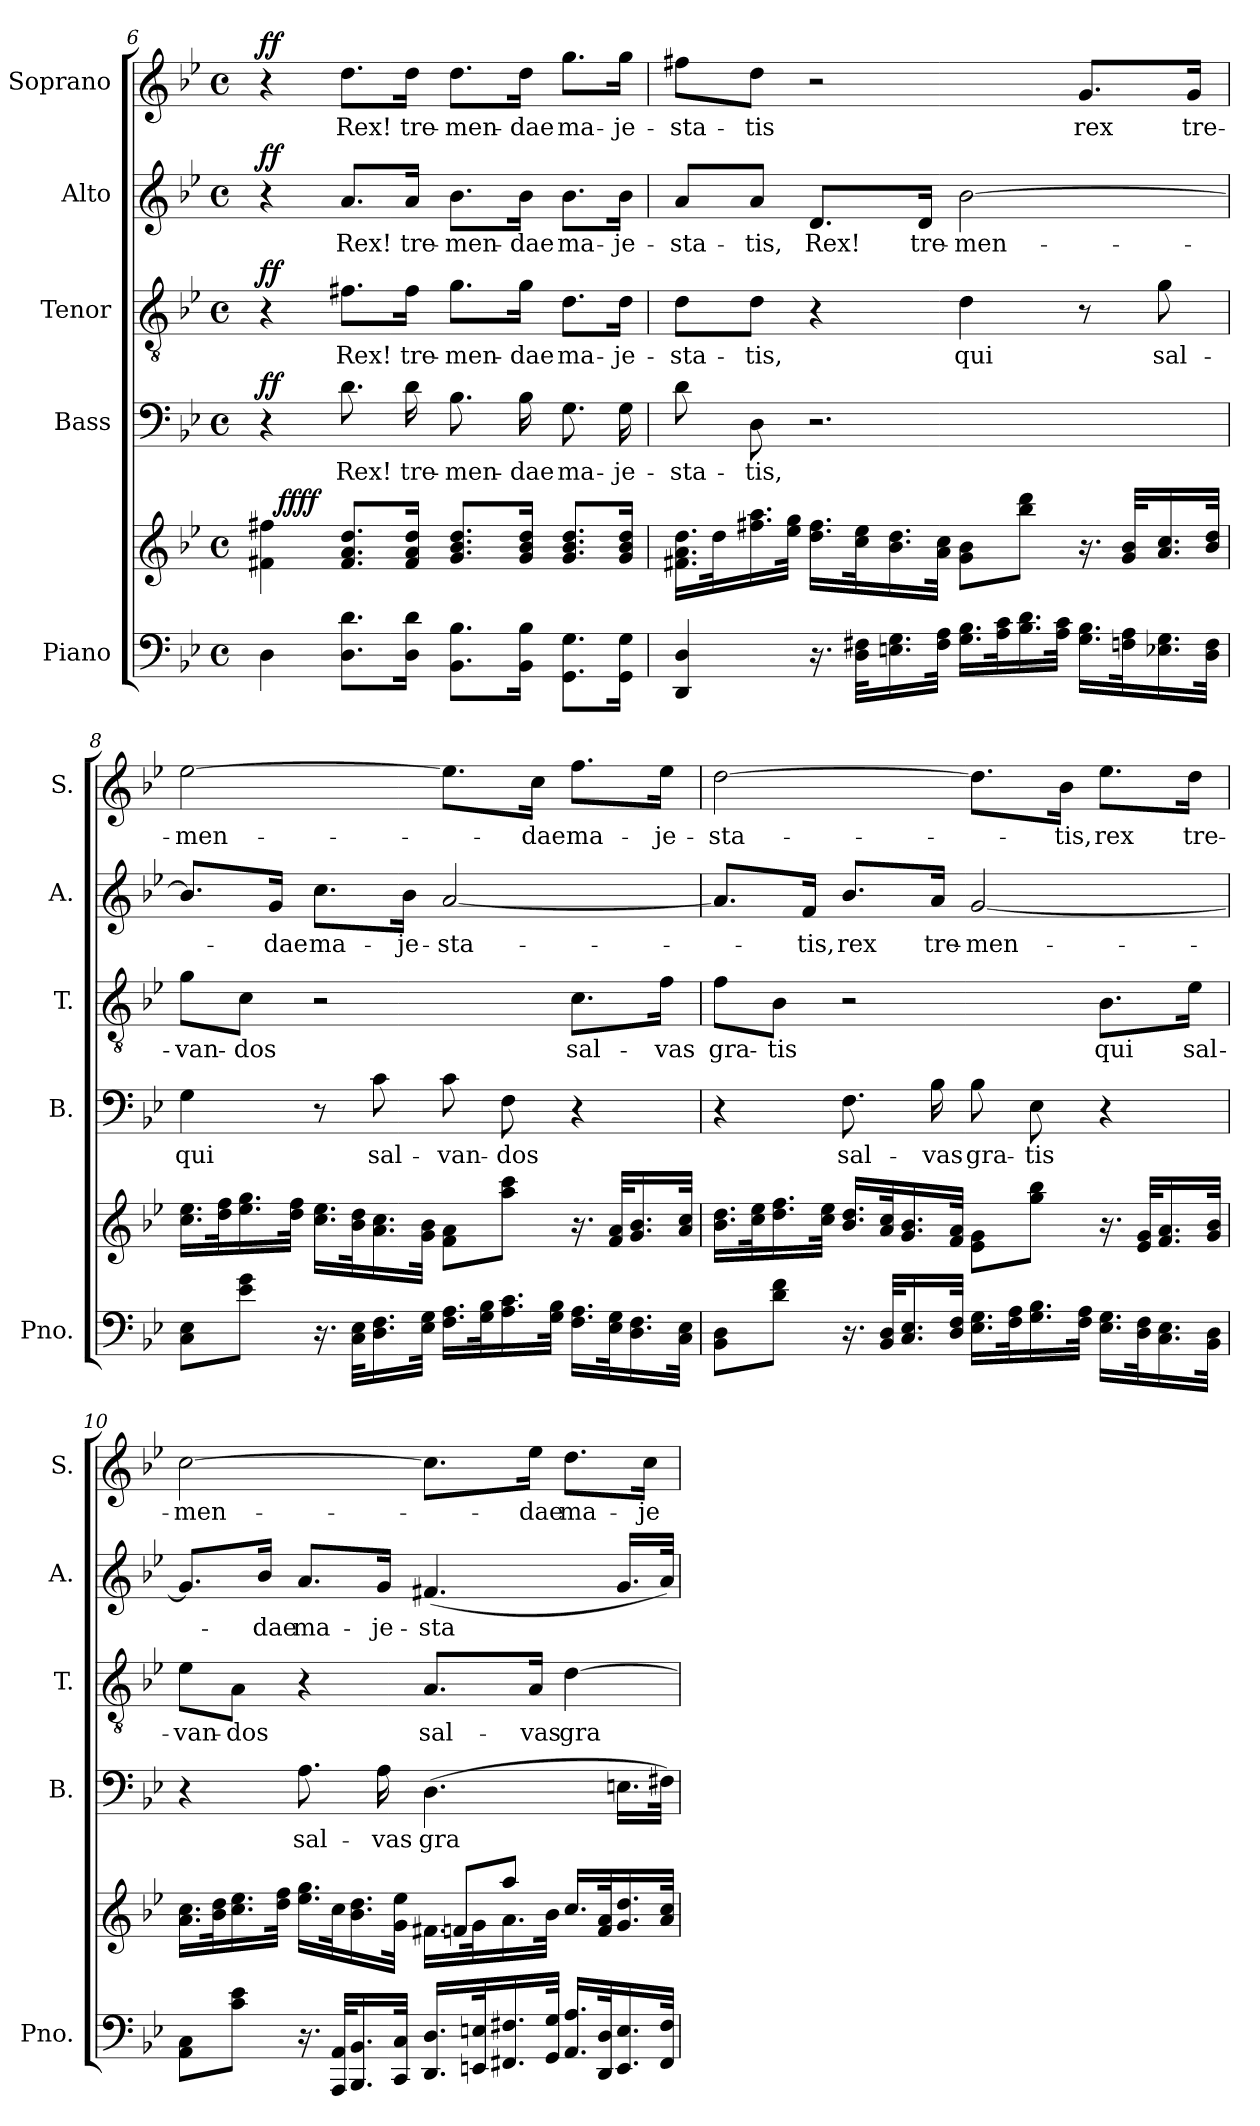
**kern	**kern	**dynam	**kern	**text	**dynam	**kern	**text	**dynam	**kern	**text	**dynam	**kern	**text	**dynam
*part5	*part5	*part5	*part4	*part4	*part4	*part3	*part3	*part3	*part2	*part2	*part2	*part1	*part1	*part1
*staff6	*staff5	*staff5/6	*staff4	*staff4	*staff4	*staff3	*staff3	*staff3	*staff2	*staff2	*staff2	*staff1	*staff1	*staff1
*I"Piano	*	*	*I"Bass	*	*	*I"Tenor	*	*	*I"Alto	*	*	*I"Soprano	*	*
*I'Pno.	*	*	*I'B.	*	*	*I'T.	*	*	*I'A.	*	*	*I'S.	*	*
*clefF4	*clefG2	*	*clefF4	*	*	*clefGv2	*	*	*clefG2	*	*	*clefG2	*	*
*k[b-e-]	*k[b-e-]	*	*k[b-e-]	*	*	*k[b-e-]	*	*	*k[b-e-]	*	*	*k[b-e-]	*	*
*B-:	*B-:	*	*B-:	*	*	*B-:	*	*	*B-:	*	*	*B-:	*	*
*M4/4	*M4/4	*	*M4/4	*	*	*M4/4	*	*	*M4/4	*	*	*M4/4	*	*
*met(c)	*met(c)	*	*met(c)	*	*	*met(c)	*	*	*met(c)	*	*	*met(c)	*	*
=6	=6	=6	=6	=6	=6	=6	=6	=6	=6	=6	=6	=6	=6	=6
!	!	!	!	!	!LO:DY:a	!	!	!LO:DY:a	!	!	!LO:DY:a	!	!	!LO:DY:a
*	*^	*	*	*	*	*	*	*	*	*	*	*	*	*
4D\	4f#X\ 4ff#X\	32ryy	.	4r	.	ff	4r	.	ff	4r	.	ff	4r	.	ff
!	!	!	!LO:DY:a	!	!	!	!	!	!	!	!	!	!	!	!
!	!	!	!LO:DY:n=1:a	!	!	!	!	!	!	!	!	!	!	!	!
.	.	2ryy	ff ff	.	.	.	.	.	.	.	.	.	.	.	.
!	!	!	!	!	!LO:LY:b	!	!	!LO:LY:b	!	!	!LO:LY:b	!	!	!LO:LY:b	!
8.D\ 8.d\L	8.f#/ 8.a/ 8.dd/L	.	.	8.d\	Rex!	.	8.f#X\L	Rex!	.	8.a/L	Rex!	.	8.dd\L	Rex!	.
!	!	!	!	!	!LO:LY:b	!	!	!LO:LY:b	!	!	!LO:LY:b	!	!	!LO:LY:b	!
16D\ 16d\Jk	16f#/ 16a/ 16dd/Jk	.	.	16d\	tre-	.	16f#\Jk	tre-	.	16a/Jk	tre-	.	16dd\Jk	tre-	.
!	!	!	!	!	!LO:LY:b	!	!	!LO:LY:b	!	!	!LO:LY:b	!	!	!LO:LY:b	!
8.BB-\ 8.B-\L	8.g/ 8.b-/ 8.dd/L	.	.	8.B-\	-men-	.	8.g\L	-men-	.	8.b-\L	-men-	.	8.dd\L	-men-	.
.	.	4...ryy	.	.	.	.	.	.	.	.	.	.	.	.	.
!	!	!	!	!	!LO:LY:b	!	!	!LO:LY:b	!	!	!LO:LY:b	!	!	!LO:LY:b	!
16BB-\ 16B-\Jk	16g/ 16b-/ 16dd/Jk	.	.	16B-\	-dae	.	16g\Jk	-dae	.	16b-\Jk	-dae	.	16dd\Jk	-dae	.
!	!	!	!	!	!LO:LY:b	!	!	!LO:LY:b	!	!	!LO:LY:b	!	!	!LO:LY:b	!
8.GG\ 8.G\L	8.g/ 8.b-/ 8.dd/L	.	.	8.G\	ma-	.	8.d\L	ma-	.	8.b-\L	ma-	.	8.gg\L	ma-	.
!	!	!	!	!	!LO:LY:b	!	!	!LO:LY:b	!	!	!LO:LY:b	!	!	!LO:LY:b	!
16GG\ 16G\Jk	16g/ 16b-/ 16dd/Jk	.	.	16G\	-je-	.	16d\Jk	-je-	.	16b-\Jk	-je-	.	16gg\Jk	-je-	.
!!LO:PB:g=z
=7	=7	=7	=7	=7	=7	=7	=7	=7	=7	=7	=7	=7	=7	=7	=7
!	!	!	!	!	!LO:LY:b	!	!	!LO:LY:b	!	!	!LO:LY:b	!	!	!LO:LY:b	!
*	*v	*v	*	*	*	*	*	*	*	*	*	*	*	*	*
4DD/ 4D/	16.f#X\ 16.a\ 16.dd\LL	.	8d\	-sta-	.	8d\L	-sta-	.	8a/L	-sta-	.	8ff#X\L	-sta-	.
.	32dd\K	.	.	.	.	.	.	.	.	.	.	.	.	.
!	!	!	!	!LO:LY:b	!	!	!LO:LY:b	!	!	!LO:LY:b	!	!	!LO:LY:b	!
.	16.ff#X\ 16.aa\	.	8D\	-tis,	.	8d\J	-tis,	.	8a/J	-tis,	.	8dd\J	-tis	.
.	32ee-\ 32gg\JJk	.	.	.	.	.	.	.	.	.	.	.	.	.
!	!	!	!	!	!	!	!	!	!	!LO:LY:b	!	!	!	!
16.r	16.dd\ 16.ff#\LL	.	2.r	.	.	4r	.	.	8.d/L	Rex!	.	2r	.	.
32D\ 32F#X\KLL	32cc\ 32ee-\K	.	.	.	.	.	.	.	.	.	.	.	.	.
16.En\ 16.G\	16.b-\ 16.dd\	.	.	.	.	.	.	.	.	.	.	.	.	.
!	!	!	!	!	!	!	!	!	!	!LO:LY:b	!	!	!	!
.	.	.	.	.	.	.	.	.	16d/Jk	tre-	.	.	.	.
32F#\ 32A\JJk	32a\ 32cc\JJk	.	.	.	.	.	.	.	.	.	.	.	.	.
!	!	!	!	!	!	!	!LO:LY:b	!	!	!LO:LY:b	!	!	!	!
16.G\ 16.B-\LL	8g\ 8b-\L	.	.	.	.	4d\	qui	.	[2b-\	-men-	.	.	.	.
32A\ 32c\K	.	.	.	.	.	.	.	.	.	.	.	.	.	.
16.B-\ 16.d\	8bb-\ 8ddd\J	.	.	.	.	.	.	.	.	.	.	.	.	.
32A\ 32c\JJk	.	.	.	.	.	.	.	.	.	.	.	.	.	.
!	!	!	!	!	!	!	!	!	!	!	!	!	!LO:LY:b	!
16.G\ 16.B-\LL	16.r	.	.	.	.	8r	.	.	.	.	.	8.g/L	rex	.
32Fn\ 32A\K	32g/ 32b-/KLL	.	.	.	.	.	.	.	.	.	.	.	.	.
!	!	!	!	!	!	!	!LO:LY:b	!	!	!	!	!	!	!
16.E-X\ 16.G\	16.a/ 16.cc/	.	.	.	.	8g\	sal-	.	.	.	.	.	.	.
!	!	!	!	!	!	!	!	!	!	!	!	!	!LO:LY:b	!
.	.	.	.	.	.	.	.	.	.	.	.	16g/Jk	tre-	.
32D\ 32F\JJk	32b-/ 32dd/JJk	.	.	.	.	.	.	.	.	.	.	.	.	.
=8	=8	=8	=8	=8	=8	=8	=8	=8	=8	=8	=8	=8	=8	=8
!	!	!	!	!LO:LY:b	!	!	!LO:LY:b	!	!	!	!	!	!LO:LY:b	!
8C\ 8E-\L	16.cc\ 16.ee-\LL	.	4G\	qui	.	8g\L	-van-	.	8.b-/L]	.	.	[2ee-\	-men-	.
.	32dd\ 32ff\K	.	.	.	.	.	.	.	.	.	.	.	.	.
!	!	!	!	!	!	!	!LO:LY:b	!	!	!	!	!	!	!
8e-\ 8g\J	16.ee-\ 16.gg\	.	.	.	.	8c\J	-dos	.	.	.	.	.	.	.
!	!	!	!	!	!	!	!	!	!	!LO:LY:b	!	!	!	!
.	.	.	.	.	.	.	.	.	16g/Jk	-dae	.	.	.	.
.	32dd\ 32ff\JJk	.	.	.	.	.	.	.	.	.	.	.	.	.
!	!	!	!	!	!	!	!	!	!	!LO:LY:b	!	!	!	!
16.r	16.cc\ 16.ee-\LL	.	8r	.	.	2r	.	.	8.cc\L	ma-	.	.	.	.
32C\ 32E-\KLL	32b-\ 32dd\K	.	.	.	.	.	.	.	.	.	.	.	.	.
!	!	!	!	!LO:LY:b	!	!	!	!	!	!	!	!	!	!
16.D\ 16.F\	16.a\ 16.cc\	.	8c\	sal-	.	.	.	.	.	.	.	.	.	.
!	!	!	!	!	!	!	!	!	!	!LO:LY:b	!	!	!	!
.	.	.	.	.	.	.	.	.	16b-\Jk	-je-	.	.	.	.
32E-\ 32G\JJk	32g\ 32b-\JJk	.	.	.	.	.	.	.	.	.	.	.	.	.
!	!	!	!	!LO:LY:b	!	!	!	!	!	!LO:LY:b	!	!	!	!
16.F\ 16.A\LL	8f\ 8a\L	.	8c\	-van-	.	.	.	.	[2a/	sta-	.	8.ee-\L]	.	.
32G\ 32B-\K	.	.	.	.	.	.	.	.	.	.	.	.	.	.
!	!	!	!	!LO:LY:b	!	!	!	!	!	!	!	!	!	!
16.A\ 16.c\	8aa\ 8ccc\J	.	8F\	-dos	.	.	.	.	.	.	.	.	.	.
!	!	!	!	!	!	!	!	!	!	!	!	!	!LO:LY:b	!
.	.	.	.	.	.	.	.	.	.	.	.	16cc\Jk	-dae	.
32G\ 32B-\JJk	.	.	.	.	.	.	.	.	.	.	.	.	.	.
!	!	!	!	!	!	!	!LO:LY:b	!	!	!	!	!	!LO:LY:b	!
16.F\ 16.A\LL	16.r	.	4r	.	.	8.c\L	sal-	.	.	.	.	8.ff\L	ma-	.
32E-\ 32G\K	32f/ 32a/KLL	.	.	.	.	.	.	.	.	.	.	.	.	.
16.D\ 16.F\	16.g/ 16.b-/	.	.	.	.	.	.	.	.	.	.	.	.	.
!	!	!	!	!	!	!	!LO:LY:b	!	!	!	!	!	!LO:LY:b	!
.	.	.	.	.	.	16f\Jk	-vas	.	.	.	.	16ee-\Jk	-je-	.
32C\ 32E-\JJk	32a/ 32cc/JJk	.	.	.	.	.	.	.	.	.	.	.	.	.
!!LO:LB:g=z
=9	=9	=9	=9	=9	=9	=9	=9	=9	=9	=9	=9	=9	=9	=9
!	!	!	!	!	!	!	!LO:LY:b	!	!	!	!	!	!LO:LY:b	!
8BB-\ 8D\L	16.b-\ 16.dd\LL	.	4r	.	.	8f\L	gra-	.	8.a/L]	.	.	[2dd\	-sta-	.
.	32cc\ 32ee-\K	.	.	.	.	.	.	.	.	.	.	.	.	.
!	!	!	!	!	!	!	!LO:LY:b	!	!	!	!	!	!	!
8d\ 8f\J	16.dd\ 16.ff\	.	.	.	.	8B-\J	-tis	.	.	.	.	.	.	.
!	!	!	!	!	!	!	!	!	!	!LO:LY:b	!	!	!	!
.	.	.	.	.	.	.	.	.	16f/Jk	-tis,	.	.	.	.
.	32cc\ 32ee-\JJk	.	.	.	.	.	.	.	.	.	.	.	.	.
!	!	!	!	!LO:LY:b	!	!	!	!	!	!LO:LY:b	!	!	!	!
16.r	16.b-/ 16.dd/LL	.	8.F\	sal-	.	2r	.	.	8.b-/L	rex	.	.	.	.
32BB-/ 32D/KLL	32a/ 32cc/K	.	.	.	.	.	.	.	.	.	.	.	.	.
16.C/ 16.E-/	16.g/ 16.b-/	.	.	.	.	.	.	.	.	.	.	.	.	.
!	!	!	!	!LO:LY:b	!	!	!	!	!	!LO:LY:b	!	!	!	!
.	.	.	16B-\	-vas	.	.	.	.	16a/Jk	tre-	.	.	.	.
32D/ 32F/JJk	32f/ 32a/JJk	.	.	.	.	.	.	.	.	.	.	.	.	.
!	!	!	!	!LO:LY:b	!	!	!	!	!	!LO:LY:b	!	!	!	!
16.E-\ 16.G\LL	8e-\ 8g\L	.	8B-\	gra-	.	.	.	.	[2g/	-men-	.	8.dd\L]	.	.
32F\ 32A\K	.	.	.	.	.	.	.	.	.	.	.	.	.	.
!	!	!	!	!LO:LY:b	!	!	!	!	!	!	!	!	!	!
16.G\ 16.B-\	8gg\ 8bb-\J	.	8E-\	-tis	.	.	.	.	.	.	.	.	.	.
!	!	!	!	!	!	!	!	!	!	!	!	!	!LO:LY:b	!
.	.	.	.	.	.	.	.	.	.	.	.	16b-\Jk	-tis,	.
32F\ 32A\JJk	.	.	.	.	.	.	.	.	.	.	.	.	.	.
!	!	!	!	!	!	!	!LO:LY:b	!	!	!	!	!	!LO:LY:b	!
16.E-\ 16.G\LL	16.r	.	4r	.	.	8.B-\L	qui	.	.	.	.	8.ee-\L	rex	.
32D\ 32F\K	32e-/ 32g/KLL	.	.	.	.	.	.	.	.	.	.	.	.	.
16.C\ 16.E-\	16.f/ 16.a/	.	.	.	.	.	.	.	.	.	.	.	.	.
!	!	!	!	!	!	!	!LO:LY:b	!	!	!	!	!	!LO:LY:b	!
.	.	.	.	.	.	16e-\Jk	sal-	.	.	.	.	16dd\Jk	tre-	.
32BB-\ 32D\JJk	32g/ 32b-/JJk	.	.	.	.	.	.	.	.	.	.	.	.	.
=10	=10	=10	=10	=10	=10	=10	=10	=10	=10	=10	=10	=10	=10	=10
*	*^	*	*	*	*	*	*	*	*	*	*	*	*	*
!	!	!	!	!	!	!	!	!LO:LY:b	!	!	!	!	!	!LO:LY:b	!
8AA\ 8C\L	16.a\ 16.cc\LL	2ryy	.	4r	.	.	8e-\L	-van-	.	8.g/L]	.	.	[2cc\	-men-	.
.	32b-\ 32dd\K	.	.	.	.	.	.	.	.	.	.	.	.	.	.
!	!	!	!	!	!	!	!	!LO:LY:b	!	!	!	!	!	!	!
8c\ 8e-\J	16.cc\ 16.ee-\	.	.	.	.	.	8A\J	-dos	.	.	.	.	.	.	.
!	!	!	!	!	!	!	!	!	!	!	!LO:LY:b	!	!	!	!
.	.	.	.	.	.	.	.	.	.	16b-/Jk	-dae	.	.	.	.
.	32dd\ 32ff\JJk	.	.	.	.	.	.	.	.	.	.	.	.	.	.
!	!	!	!	!	!LO:LY:b	!	!	!	!	!	!LO:LY:b	!	!	!	!
16.r	16.ee-\ 16.gg\LL	.	.	8.A\	sal-	.	4r	.	.	8.a/L	ma-	.	.	.	.
32AAA/ 32AA/KLL	32cc\K	.	.	.	.	.	.	.	.	.	.	.	.	.	.
16.BBB-/ 16.BB-/	16.b-\ 16.dd\	.	.	.	.	.	.	.	.	.	.	.	.	.	.
!	!	!	!	!	!LO:LY:b	!	!	!	!	!	!LO:LY:b	!	!	!	!
.	.	.	.	16A\	-vas	.	.	.	.	16g/Jk	-je-	.	.	.	.
32CC/ 32C/JJk	32g\ 32ee-\JJk	.	.	.	.	.	.	.	.	.	.	.	.	.	.
!	!	!	!	!	!LO:LY:b	!	!	!LO:LY:b	!	!	!LO:LY:b	!	!	!	!
16.DD/ 16.D/LL	16.f#X\LL	8fn/L	.	(>4.D\	gra	.	8.A/L	sal-	.	(<4.f#X/	sta	.	8.cc\L]	.	.
32EEn/ 32En/K	32g\K	.	.	.	.	.	.	.	.	.	.	.	.	.	.
16.FF#X/ 16.F#X/	16.a\	8aa/J	.	.	.	.	.	.	.	.	.	.	.	.	.
!	!	!	!	!	!	!	!	!LO:LY:b	!	!	!	!	!	!LO:LY:b	!
.	.	.	.	.	.	.	16A/Jk	-vas	.	.	.	.	16ee-\Jk	-dae	.
32GG/ 32G/JJk	32b-\JJk	.	.	.	.	.	.	.	.	.	.	.	.	.	.
!	!	!	!	!	!	!	!	!LO:LY:b	!	!	!	!	!	!LO:LY:b	!
16.AA/ 16.A/LL	16.cc/LL	4ryy	.	.	.	.	[4d\	gra-	.	.	.	.	8.dd\L	ma-	.
32DD/ 32D/K	32f/ 32a/K	.	.	.	.	.	.	.	.	.	.	.	.	.	.
16.EE/ 16.E/	16.g/ 16.dd/	.	.	16.En\LL	.	.	.	.	.	16.g/LL	.	.	.	.	.
!	!	!	!	!	!	!	!	!	!	!	!	!	!	!LO:LY:b	!
.	.	.	.	.	.	.	.	.	.	.	.	.	16cc\Jk	-je-	.
32FF#/ 32F#/JJk	32a/ 32cc/JJk	.	.	32F#X\JJk)	.	.	.	.	.	32a/JJk)	.	.	.	.	.
*	*v	*v	*	*	*	*	*	*	*	*	*	*	*	*	*
=	=	=	=	=	=	=	=	=	=	=	=	=	=	=
*-	*-	*-	*-	*-	*-	*-	*-	*-	*-	*-	*-	*-	*-	*-
